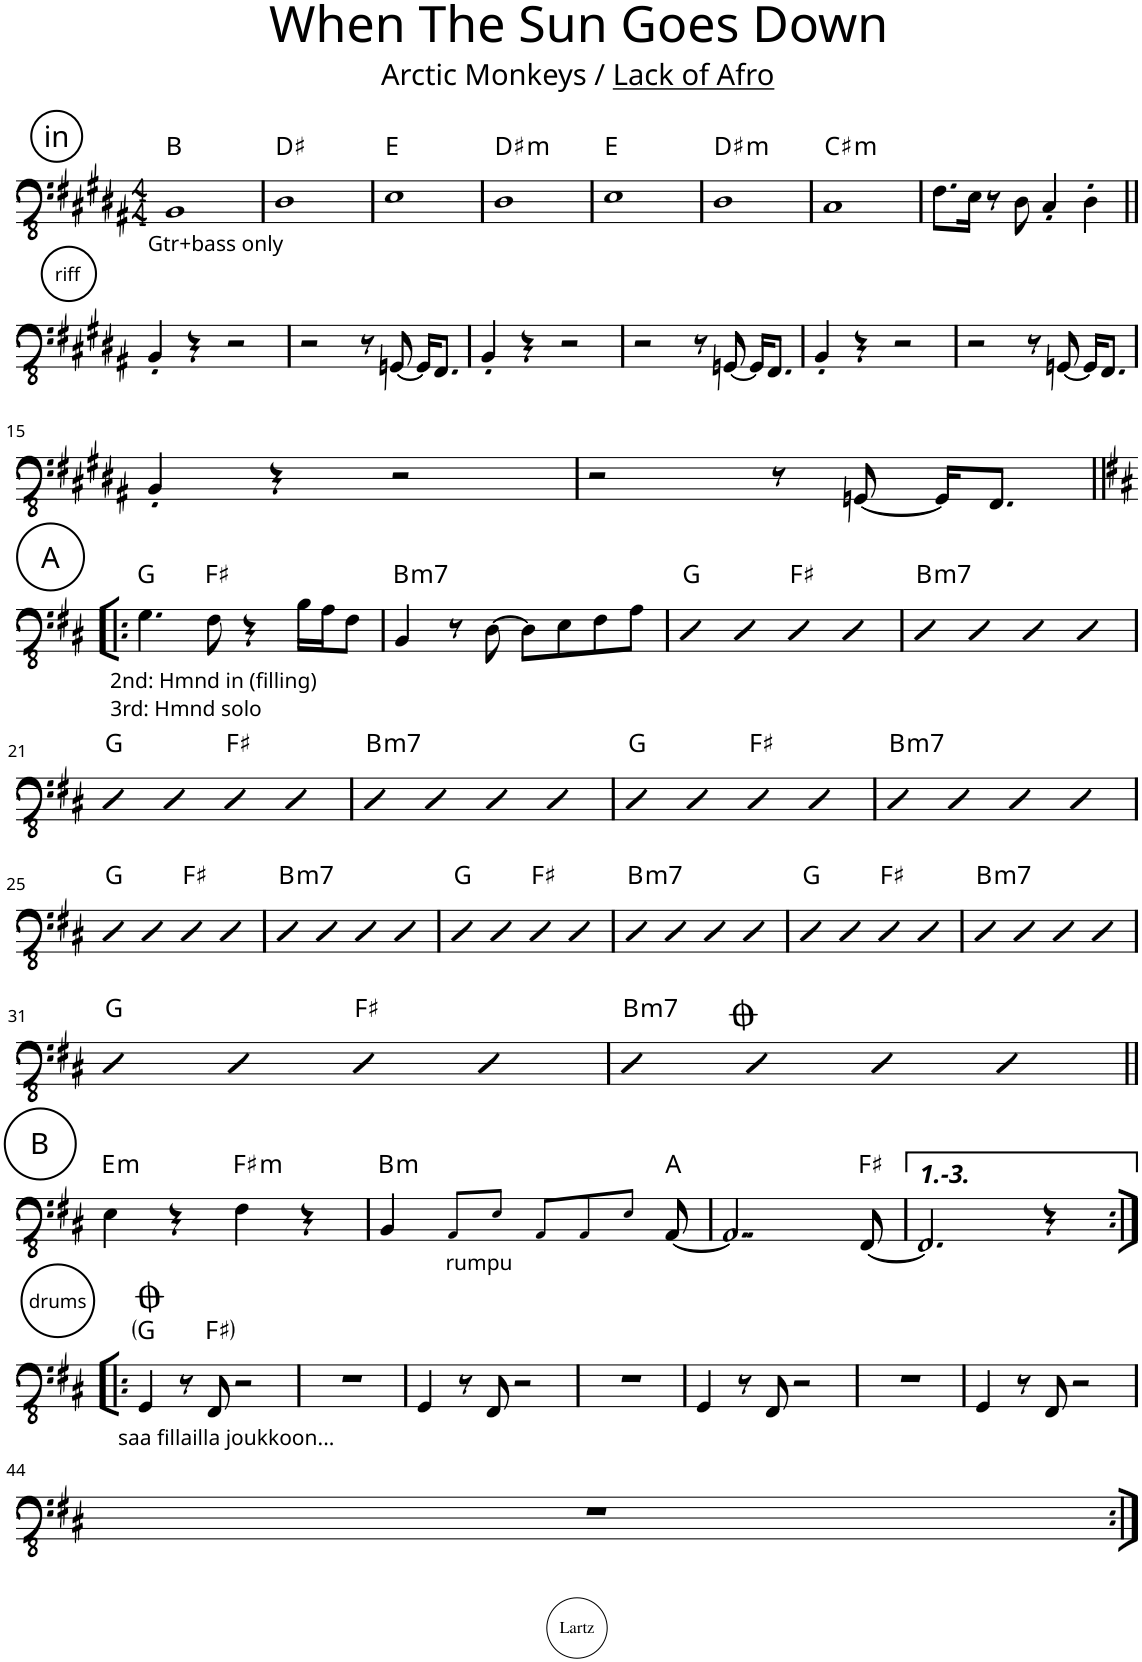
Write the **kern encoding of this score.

**kern	**harte
*part1	*part1
*staff1	*
*I"Piano	*
*I'Pno.	*
*clefFv4	*
*k[f#c#g#d#a#]	*
*M4/4	*
!!LO:REH:place=s1:a:cj:enc=circle:fs=14:t=in
=1	=1
!LO:TX:b:t=Gtr+bass only	!
1BBB	B:maj
=2	=2
1DD#	D#:maj
=3	=3
1EE	E:maj
=4	=4
!	!LO:H:kt=m
1DD#	D#:min
=5	=5
1EE	E:maj
=6	=6
!	!LO:H:kt=m
1DD#	D#:min
=7	=7
!	!LO:H:kt=m
1CC#	C#:min
=8	=8
8.FF#\L	.
16EE\Jk	.
8r	.
8DD#\	.
4CC#'/	.
4DD#'\	.
!!LO:LB:g=z
!!LO:REH:place=s1:a:cj:enc=circle:fs=9:t=riff
=9||	=9||
4BBB'/	.
4r	.
2r	.
=10	=10
2r	.
8r	.
[8GGGn/	.
16GGG/KL]	.
8.FFF#/J	.
=11	=11
4BBB'/	.
4r	.
2r	.
=12	=12
2r	.
8r	.
[8GGGn/	.
16GGG/KL]	.
8.FFF#/J	.
=13	=13
4BBB'/	.
4r	.
2r	.
=14	=14
2r	.
8r	.
[8GGGn/	.
16GGG/KL]	.
8.FFF#/J	.
!!LO:LB:g=z
=15	=15
4BBB'/	.
4r	.
2r	.
=16	=16
2r	.
8r	.
[8GGGn/	.
16GGG/KL]	.
8.FFF#/J	.
!!LO:LB:g=z
!!LO:REH:place=s1:a:cj:enc=circle:fs=14:t=A
=17!|:	=17!|:
*k[f#c#]	*
!LO:TX:b:t=2nd&colon; Hmnd in (filling)	!
!LO:TX:b:t=3rd&colon; Hmnd solo	!
4.GG\	G:maj
8FF#\	F#:maj
4r	.
16BB\LL	.
16AA\J	.
8FF#\J	.
=18	=18
!	!LO:H:kt=m7
4BBB/	B:min7
8r	.
[8DD\	.
8DD\L]	.
8EE\	.
8FF#\	.
8AA\J	.
=19	=19
4DD	G:maj
4DD	.
4DD	F#:maj
4DD	.
=20	=20
!	!LO:H:kt=m7
4DD	B:min7
4DD	.
4DD	.
4DD	.
!!LO:LB:g=z
=21	=21
4DD	G:maj
4DD	.
4DD	F#:maj
4DD	.
=22	=22
!	!LO:H:kt=m7
4DD	B:min7
4DD	.
4DD	.
4DD	.
=23	=23
4DD	G:maj
4DD	.
4DD	F#:maj
4DD	.
=24	=24
!	!LO:H:kt=m7
4DD	B:min7
4DD	.
4DD	.
4DD	.
!!LO:LB:g=z
=25	=25
4DD	G:maj
4DD	.
4DD	F#:maj
4DD	.
=26	=26
!	!LO:H:kt=m7
4DD	B:min7
4DD	.
4DD	.
4DD	.
=27	=27
4DD	G:maj
4DD	.
4DD	F#:maj
4DD	.
=28	=28
!	!LO:H:kt=m7
4DD	B:min7
4DD	.
4DD	.
4DD	.
=29	=29
4DD	G:maj
4DD	.
4DD	F#:maj
4DD	.
=30	=30
!	!LO:H:kt=m7
4DD	B:min7
4DD	.
4DD	.
4DD	.
!!LO:LB:g=z
=31	=31
4DD	G:maj
4DD	.
4DD	F#:maj
4DD	.
=32	=32
!	!LO:H:kt=m7
4DD	B:min7
4DD	.
4DD	.
4DD	.
!!LO:LB:g=z
!!LO:REH:place=s1:a:cj:enc=circle:fs=14:t=B
=33||	=33||
!	!LO:H:kt=m
4EE\	E:min
4r	.
!	!LO:H:kt=m
4FF#\	F#:min
4r	.
=34	=34
!	!LO:H:kt=m
4BBB/	B:min
!LO:TX:b:t=rumpu	!
8AAA!/L	.
8EE!/J	.
8AAA!/L	.
8AAA!/	.
8EE!/J	.
[8AAA/	A:maj
=35	=35
2..AAA/]	.
[8FFF#/	F#:maj
=36	=36
2.FFF#/]	.
4r	.
!!LO:LB:g=z
!!LO:REH:place=s1:a:cj:enc=circle:fs=9:t=drums
=37:|!|:	=37:|!|:
!LO:TX:b:t=saa fillailla joukkoon...	!
4GGG/	G:maj
8r	.
8FFF#/	F#:maj
2r	.
=38	=38
1r	.
=39	=39
4GGG/	.
8r	.
8FFF#/	.
2r	.
=40	=40
1r	.
=41	=41
4GGG/	.
8r	.
8FFF#/	.
2r	.
=42	=42
1r	.
=43	=43
4GGG/	.
8r	.
8FFF#/	.
2r	.
!!LO:LB:g=z
=44	=44
1r	.
=:|!	=:|!
*-	*-
